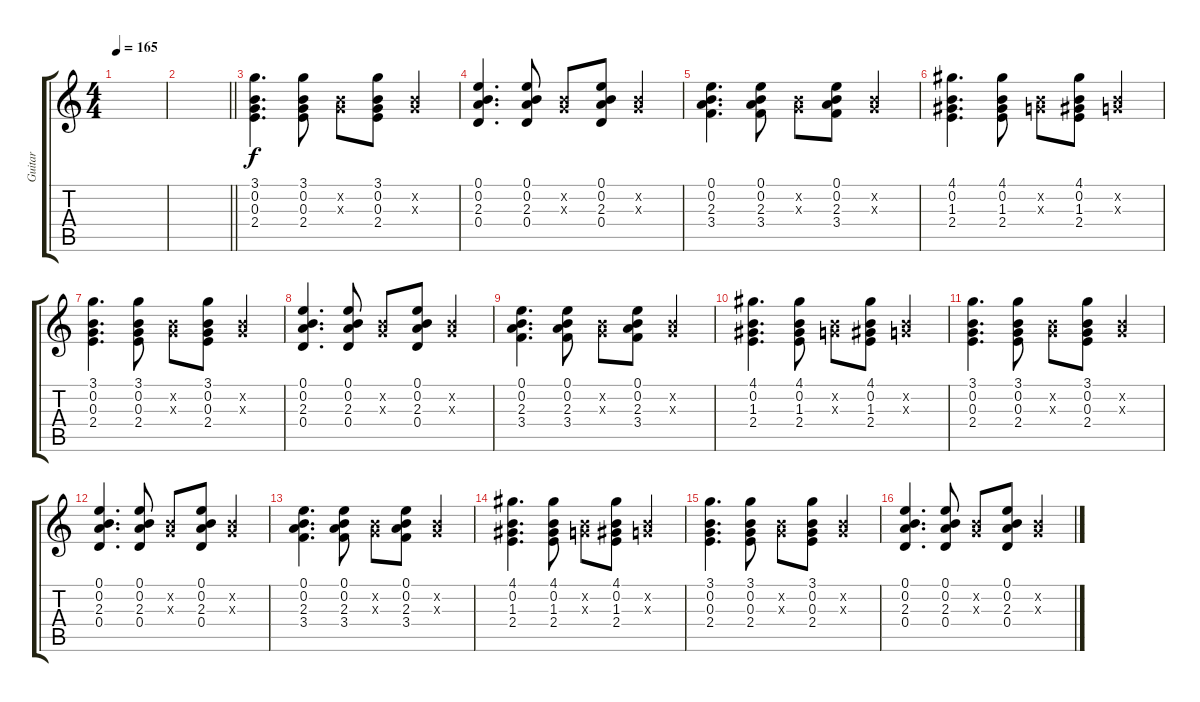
\track ("Guitar" "Guitar") {instrument acousticguitarsteel}
\staff {score tabs}
\tuning (E4 B3 G3 D3 A2 E2) {hide}
\ts (4 4)
\tempo 165
\clef g2
\ks c
|
\barLineRight lightlight
|
(3.1 0.2 0.3 2.4).4{d} (3.1 0.2 0.3 2.4).8 (0.2{x} 0.3{x}).8 (3.1 0.2 0.3 2.4).8 (0.2{x} 0.3{x}).4 |
(0.1 0.2 2.3 0.4).4{d} (0.1 0.2 2.3 0.4).8 (0.2{x} 0.3{x}).8 (0.1 0.2 2.3 0.4).8 (0.2{x} 0.3{x}).4 |
(0.1 0.2 2.3 3.4).4{d} (0.1 0.2 2.3 3.4).8 (0.2{x} 0.3{x}).8 (0.1 0.2 2.3 3.4).8 (0.2{x} 0.3{x}).4 |
(4.1 0.2 1.3 2.4).4{d} (4.1 0.2 1.3 2.4).8 (0.2{x} 0.3{x}).8 (4.1 0.2 1.3 2.4).8 (0.2{x} 0.3{x}).4 |
(3.1 0.2 0.3 2.4).4{d} (3.1 0.2 0.3 2.4).8 (0.2{x} 0.3{x}).8 (3.1 0.2 0.3 2.4).8 (0.2{x} 0.3{x}).4 |
(0.1 0.2 2.3 0.4).4{d} (0.1 0.2 2.3 0.4).8 (0.2{x} 0.3{x}).8 (0.1 0.2 2.3 0.4).8 (0.2{x} 0.3{x}).4 |
(0.1 0.2 2.3 3.4).4{d} (0.1 0.2 2.3 3.4).8 (0.2{x} 0.3{x}).8 (0.1 0.2 2.3 3.4).8 (0.2{x} 0.3{x}).4 |
(4.1 0.2 1.3 2.4).4{d} (4.1 0.2 1.3 2.4).8 (0.2{x} 0.3{x}).8 (4.1 0.2 1.3 2.4).8 (0.2{x} 0.3{x}).4 |
(3.1 0.2 0.3 2.4).4{d} (3.1 0.2 0.3 2.4).8 (0.2{x} 0.3{x}).8 (3.1 0.2 0.3 2.4).8 (0.2{x} 0.3{x}).4 |
(0.1 0.2 2.3 0.4).4{d} (0.1 0.2 2.3 0.4).8 (0.2{x} 0.3{x}).8 (0.1 0.2 2.3 0.4).8 (0.2{x} 0.3{x}).4 |
(0.1 0.2 2.3 3.4).4{d} (0.1 0.2 2.3 3.4).8 (0.2{x} 0.3{x}).8 (0.1 0.2 2.3 3.4).8 (0.2{x} 0.3{x}).4 |
(4.1 0.2 1.3 2.4).4{d} (4.1 0.2 1.3 2.4).8 (0.2{x} 0.3{x}).8 (4.1 0.2 1.3 2.4).8 (0.2{x} 0.3{x}).4 |
(3.1 0.2 0.3 2.4).4{d} (3.1 0.2 0.3 2.4).8 (0.2{x} 0.3{x}).8 (3.1 0.2 0.3 2.4).8 (0.2{x} 0.3{x}).4 |
(0.1 0.2 2.3 0.4).4{d} (0.1 0.2 2.3 0.4).8 (0.2{x} 0.3{x}).8 (0.1 0.2 2.3 0.4).8 (0.2{x} 0.3{x}).4
